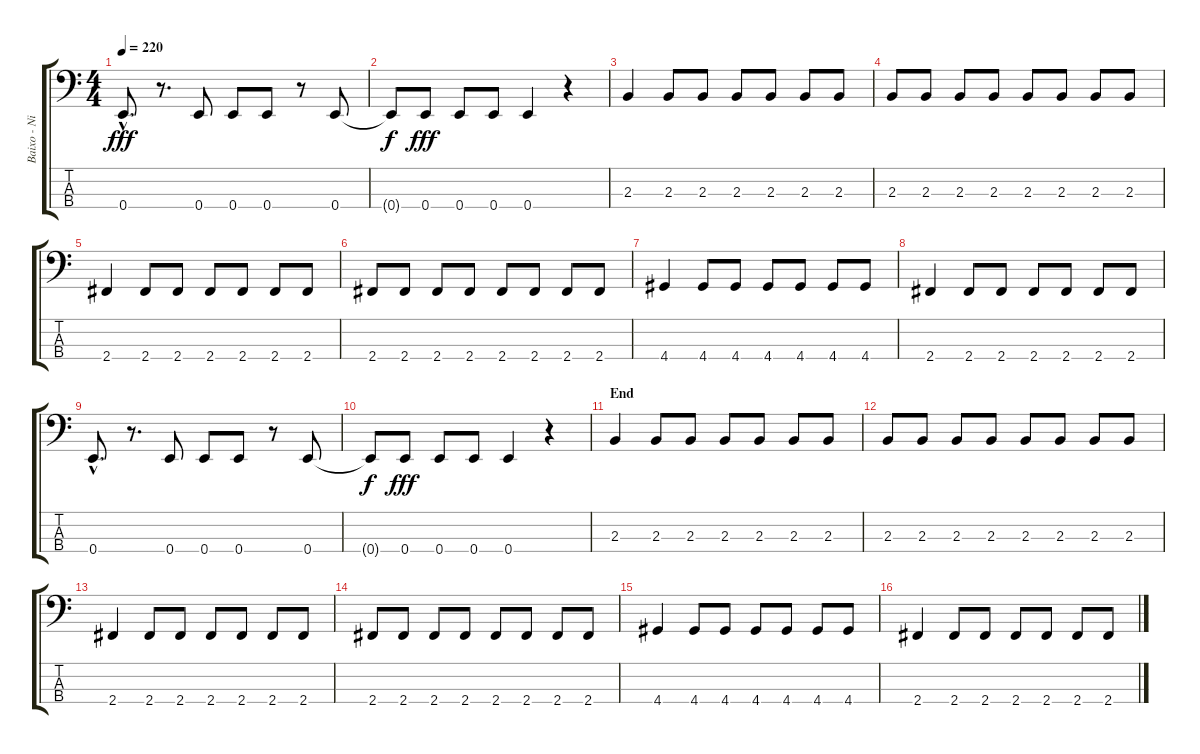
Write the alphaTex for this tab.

\track ("Baixo - Nikola" "Baixo - Ni") {instrument electricbasspick}
\staff {score tabs}
\tuning (G2 D2 A1 E1) {hide}
\ts (4 4)
\tempo 220
\clef f4
\ks c
0.4{hac}.8{d dy fff} r.8{d} 0.4.8 0.4.8 0.4.8 r.8 0.4.8 |
0.4{t}.8{dy f} 0.4.8{dy fff} 0.4.8 0.4.8 0.4.4 r.4 |
2.3.4 2.3.8 2.3.8 2.3.8 2.3.8 2.3.8 2.3.8 |
2.3.8 2.3.8 2.3.8 2.3.8 2.3.8 2.3.8 2.3.8 2.3.8 |
2.4.4 2.4.8 2.4.8 2.4.8 2.4.8 2.4.8 2.4.8 |
2.4.8 2.4.8 2.4.8 2.4.8 2.4.8 2.4.8 2.4.8 2.4.8 |
4.4.4 4.4.8 4.4.8 4.4.8 4.4.8 4.4.8 4.4.8 |
2.4.4 2.4.8 2.4.8 2.4.8 2.4.8 2.4.8 2.4.8 |
0.4{hac}.8{d} r.8{d} 0.4.8 0.4.8 0.4.8 r.8 0.4.8 |
0.4{t}.8{dy f} 0.4.8{dy fff} 0.4.8 0.4.8 0.4.4 r.4 |
\section ("" "End")
2.3.4 2.3.8 2.3.8 2.3.8 2.3.8 2.3.8 2.3.8 |
2.3.8 2.3.8 2.3.8 2.3.8 2.3.8 2.3.8 2.3.8 2.3.8 |
2.4.4 2.4.8 2.4.8 2.4.8 2.4.8 2.4.8 2.4.8 |
2.4.8 2.4.8 2.4.8 2.4.8 2.4.8 2.4.8 2.4.8 2.4.8 |
4.4.4 4.4.8 4.4.8 4.4.8 4.4.8 4.4.8 4.4.8 |
2.4.4 2.4.8 2.4.8 2.4.8 2.4.8 2.4.8 2.4.8
